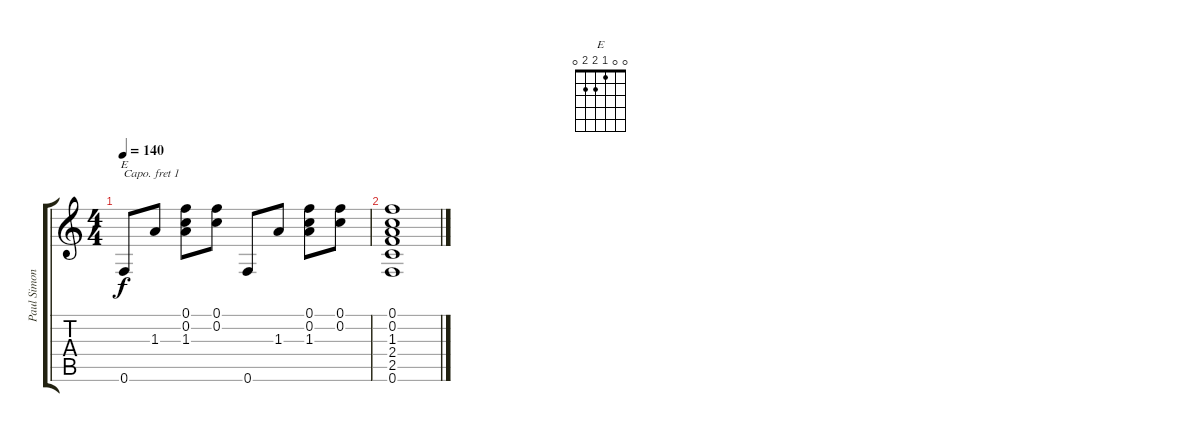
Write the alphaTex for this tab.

\track ("Paul Simon" "Paul Simon") {instrument acousticguitarsteel}
\staff {score tabs}
\capo 1
\tuning (E4 B3 G3 D3 A2 E2) {hide}
\chord ("E" 0 0 1 2 2 0)
\ts (4 4)
\tempo 140
\clef g2
\ks c
0.6.8{ch "E" dy f} 1.3.8 (0.1 0.2 1.3).8 (0.1 0.2).8 0.6.8 1.3.8 (0.1 0.2 1.3).8 (0.1 0.2).8 |
(0.1 0.2 1.3 2.4 2.5 0.6).1
